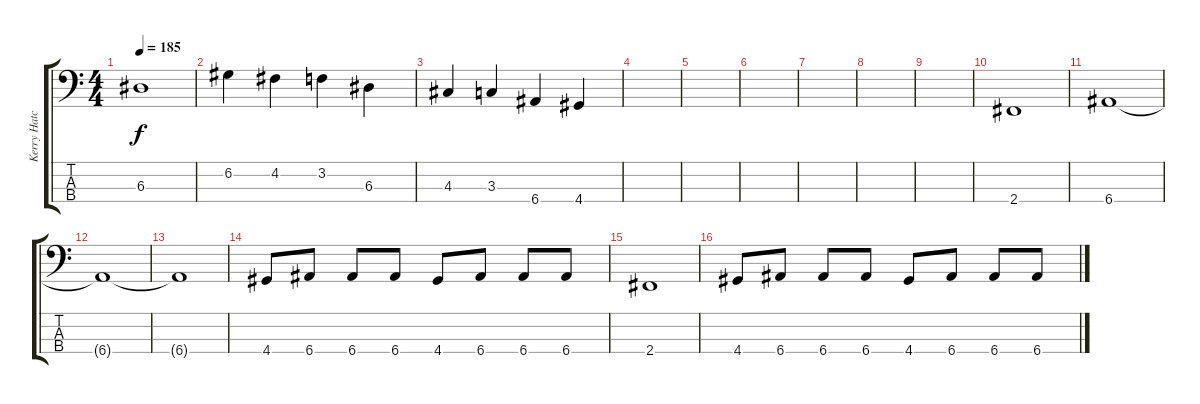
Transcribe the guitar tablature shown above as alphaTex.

\track ("Kerry Hatch" "Kerry Hatc") {instrument electricbasspick}
\staff {score tabs}
\tuning (G2 D2 A1 E1) {hide}
\ts (4 4)
\tempo 185
\clef f4
\ks c
6.3.1{dy f} |
6.2.4 4.2.4 3.2.4 6.3.4 |
4.3.4 3.3.4 6.4.4 4.4.4 |
|
|
|
|
|
|
2.4.1 |
6.4.1 |
6.4{t}.1 |
6.4{t}.1 |
4.4.8 6.4.8 6.4.8 6.4.8 4.4.8 6.4.8 6.4.8 6.4.8 |
2.4.1 |
4.4.8 6.4.8 6.4.8 6.4.8 4.4.8 6.4.8 6.4.8 6.4.8
